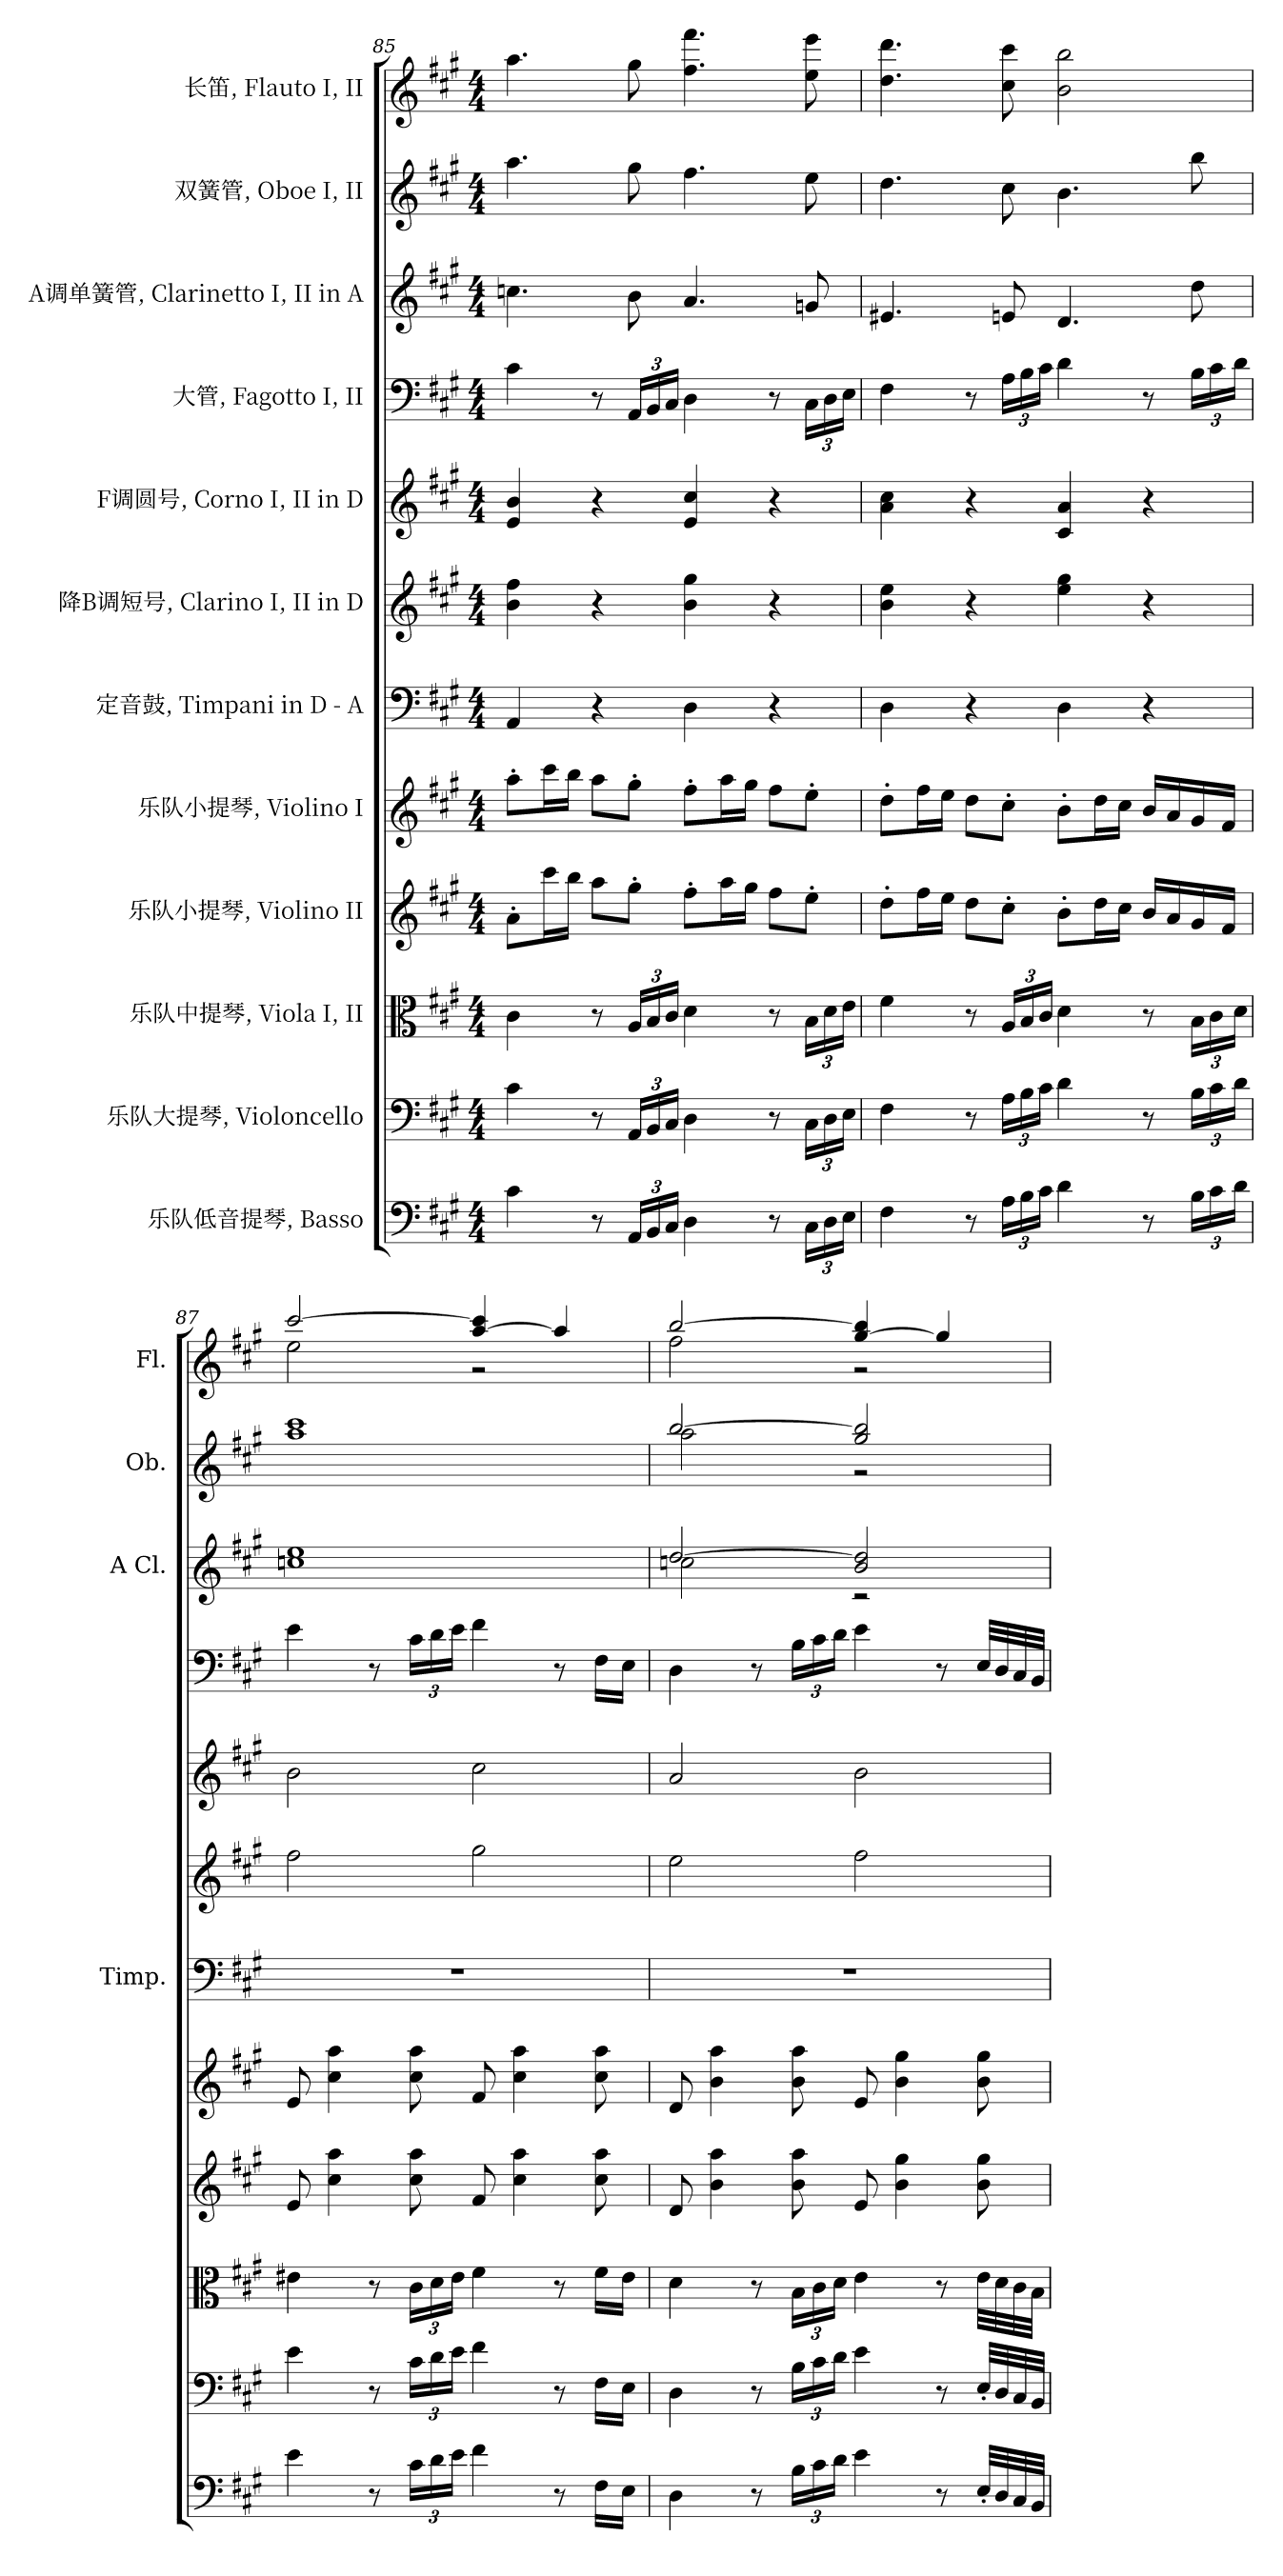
**kern	**kern	**kern	**kern	**kern	**kern	**kern	**kern	**kern	**kern	**kern	**kern
*part12	*part11	*part10	*part9	*part8	*part7	*part6	*part5	*part4	*part3	*part2	*part1
*staff12	*staff11	*staff10	*staff9	*staff8	*staff7	*staff6	*staff5	*staff4	*staff3	*staff2	*staff1
*I"乐队低音提琴, Basso	*I"乐队大提琴, Violoncello	*I"乐队中提琴, Viola I, II	*I"乐队小提琴, Violino II	*I"乐队小提琴, Violino I	*I"定音鼓, Timpani in D - A	*I"降B调短号, Clarino I, II in D	*I"F调圆号, Corno I, II in D	*I"大管, Fagotto I, II	*I"A调单簧管, Clarinetto I, II in A	*I"双簧管, Oboe I, II	*I"长笛, Flauto I, II
*	*	*	*	*	*I'Timp.	*	*	*	*I'A Cl.	*I'Ob.	*I'Fl.
*clefF4	*clefF4	*clefC3	*clefG2	*clefG2	*clefF4	*clefG2	*clefG2	*clefF4	*clefG2	*clefG2	*clefG2
*ITrd7c12	*	*	*	*	*	*ITrd1c2	*ITrd4c7	*	*ITrd2c3	*	*
*k[f#c#g#]	*k[f#c#g#]	*k[f#c#g#]	*k[f#c#g#]	*k[f#c#g#]	*k[f#c#g#]	*k[f#]	*k[f#c#]	*k[f#c#g#]	*k[f#c#g#d#a#e#]	*k[f#c#g#]	*k[f#c#g#]
*M4/4	*M4/4	*M4/4	*M4/4	*M4/4	*M4/4	*M4/4	*M4/4	*M4/4	*M4/4	*M4/4	*M4/4
=85	=85	=85	=85	=85	=85	=85	=85	=85	=85	=85	=85
4C#\	4c#\	4c#\	8a'\L	8aa'\L	4AA/	4a\ 4ee\	4A/ 4e/	4c#\	4.an\	4.aa\	4.aa\
.	.	.	16ccc#\L	16ccc#\L	.	.	.	.	.	.	.
.	.	.	16bb\JJ	16bb\JJ	.	.	.	.	.	.	.
8r	8r	8r	8aa\L	8aa\L	4r	4r	4r	8r	.	.	.
*Xbrackettup	*Xbrackettup	*Xbrackettup	*	*	*	*	*	*Xbrackettup	*	*	*
24AAA/LL	24AA/LL	24A/LL	8gg#'\J	8gg#'\J	.	.	.	24AA/LL	8g#\	8gg#\	8gg#\
24BBB/	24BB/	24B/	.	.	.	.	.	24BB/	.	.	.
24CC#/JJ	24C#/JJ	24c#/JJ	.	.	.	.	.	24C#/JJ	.	.	.
4DD\	4D\	4d\	8ff#'\L	8ff#'\L	4D\	4a\ 4ff#\	4A/ 4f#/	4D\	4.f#/	4.ff#\	4.ff#\ 4.fff#\
.	.	.	16aa\L	16aa\L	.	.	.	.	.	.	.
.	.	.	16gg#\JJ	16gg#\JJ	.	.	.	.	.	.	.
8r	8r	8r	8ff#\L	8ff#\L	4r	4r	4r	8r	.	.	.
24CC#\LL	24C#\LL	24B\LL	8ee'\J	8ee'\J	.	.	.	24C#\LL	8en/	8ee\	8ee\ 8eee\
24DD\	24D\	24d\	.	.	.	.	.	24D\	.	.	.
24EE\JJ	24E\JJ	24e\JJ	.	.	.	.	.	24E\JJ	.	.	.
!!LO:PB:g=z
=86	=86	=86	=86	=86	=86	=86	=86	=86	=86	=86	=86
4FF#\	4F#\	4f#\	8dd'\L	8dd'\L	4D\	4a\ 4dd\	4d\ 4f#\	4F#\	4.c##X/	4.dd\	4.dd\ 4.ddd\
.	.	.	16ff#\L	16ff#\L	.	.	.	.	.	.	.
.	.	.	16ee\JJ	16ee\JJ	.	.	.	.	.	.	.
8r	8r	8r	8dd\L	8dd\L	4r	4r	4r	8r	.	.	.
24AA\LL	24A\LL	24A/LL	8cc#'\J	8cc#'\J	.	.	.	24A\LL	8c#X/	8cc#\	8cc#\ 8ccc#\
24BB\	24B\	24B/	.	.	.	.	.	24B\	.	.	.
24C#\JJ	24c#\JJ	24c#/JJ	.	.	.	.	.	24c#\JJ	.	.	.
4D\	4d\	4d\	8b'\L	8b'\L	4D\	4dd\ 4ff#\	4F#/ 4d/	4d\	4.B/	4.b\	2b\ 2bb\
.	.	.	16dd\L	16dd\L	.	.	.	.	.	.	.
.	.	.	16cc#\JJ	16cc#\JJ	.	.	.	.	.	.	.
8r	8r	8r	16b/LL	16b/LL	4r	4r	4r	8r	.	.	.
.	.	.	16a/	16a/	.	.	.	.	.	.	.
24BB\LL	24B\LL	24B\LL	16g#/	16g#/	.	.	.	24B\LL	8b\	8bb\	.
24C#\	24c#\	24c#\	.	.	.	.	.	24c#\	.	.	.
.	.	.	16f#/JJ	16f#/JJ	.	.	.	.	.	.	.
24D\JJ	24d\JJ	24d\JJ	.	.	.	.	.	24d\JJ	.	.	.
=87	=87	=87	=87	=87	=87	=87	=87	=87	=87	=87	=87
*	*	*	*	*	*	*	*	*	*	*	*^
4E\	4e\	4e#X\	8e/	8e/	1r	2ee\	2e\	4e\	1an 1cc#	1aa 1ccc#	[2ccc#/	2ee\
.	.	.	4cc#\ 4aa\	4cc#\ 4aa\	.	.	.	.	.	.	.	.
8r	8r	8r	.	.	.	.	.	8r	.	.	.	.
24C#\LL	24c#\LL	24c#\LL	8cc#\ 8aa\	8cc#\ 8aa\	.	.	.	24c#\LL	.	.	.	.
24D\	24d\	24d\	.	.	.	.	.	24d\	.	.	.	.
24E\JJ	24e\JJ	24e#\JJ	.	.	.	.	.	24e\JJ	.	.	.	.
4F#\	4f#\	4f#\	8f#/	8f#/	.	2ff#\	2f#\	4f#\	.	.	[4aa/ 4ccc#/]	2r
.	.	.	4cc#\ 4aa\	4cc#\ 4aa\	.	.	.	.	.	.	.	.
8r	8r	8r	.	.	.	.	.	8r	.	.	4aa/]	.
16FF#\LL	16F#\LL	16f#\LL	8cc#\ 8aa\	8cc#\ 8aa\	.	.	.	16F#\LL	.	.	.	.
16EE\JJ	16E\JJ	16e#\JJ	.	.	.	.	.	16E\JJ	.	.	.	.
!!LO:PB:g=z	!!
=88	=88	=88	=88	=88	=88	=88	=88	=88	=88	=88	=88	=88
*	*	*	*	*	*	*	*	*	*^	*^	*	*
4DD\	4D\	4d\	8d/	8d/	1r	2dd\	2d/	4D\	[2b/	2an\	[2bb/	2aa\	[2bb/	2ff#\
.	.	.	4b\ 4aa\	4b\ 4aa\	.	.	.	.	.	.	.	.	.	.
8r	8r	8r	.	.	.	.	.	8r	.	.	.	.	.	.
24BB\LL	24B\LL	24B\LL	8b\ 8aa\	8b\ 8aa\	.	.	.	24B\LL	.	.	.	.	.	.
24C#\	24c#\	24c#\	.	.	.	.	.	24c#\	.	.	.	.	.	.
24D\JJ	24d\JJ	24d\JJ	.	.	.	.	.	24d\JJ	.	.	.	.	.	.
4E\	4e\	4e\	8e/	8e/	.	2ee\	2e\	4e\	2g#/ 2b/]	2r	2gg#/ 2bb/]	2r	[4gg#/ 4bb/]	2r
.	.	.	4b\ 4gg#\	4b\ 4gg#\	.	.	.	.	.	.	.	.	.	.
8r	8r	8r	.	.	.	.	.	8r	.	.	.	.	4gg#/]	.
32EE'/LLL	32E'/LLL	32e\LLL	8b\ 8gg#\	8b\ 8gg#\	.	.	.	32E/LLL	.	.	.	.	.	.
32DD/	32D/	32d\	.	.	.	.	.	32D/	.	.	.	.	.	.
32CC#/	32C#/	32c#\	.	.	.	.	.	32C#/	.	.	.	.	.	.
32BBB/JJJ	32BB/JJJ	32B\JJJ	.	.	.	.	.	32BB/JJJ	.	.	.	.	.	.
*	*	*	*	*	*	*	*	*	*v	*v	*	*	*v	*v
*	*	*	*	*	*	*	*	*	*	*v	*v	*
=	=	=	=	=	=	=	=	=	=	=	=
*-	*-	*-	*-	*-	*-	*-	*-	*-	*-	*-	*-
